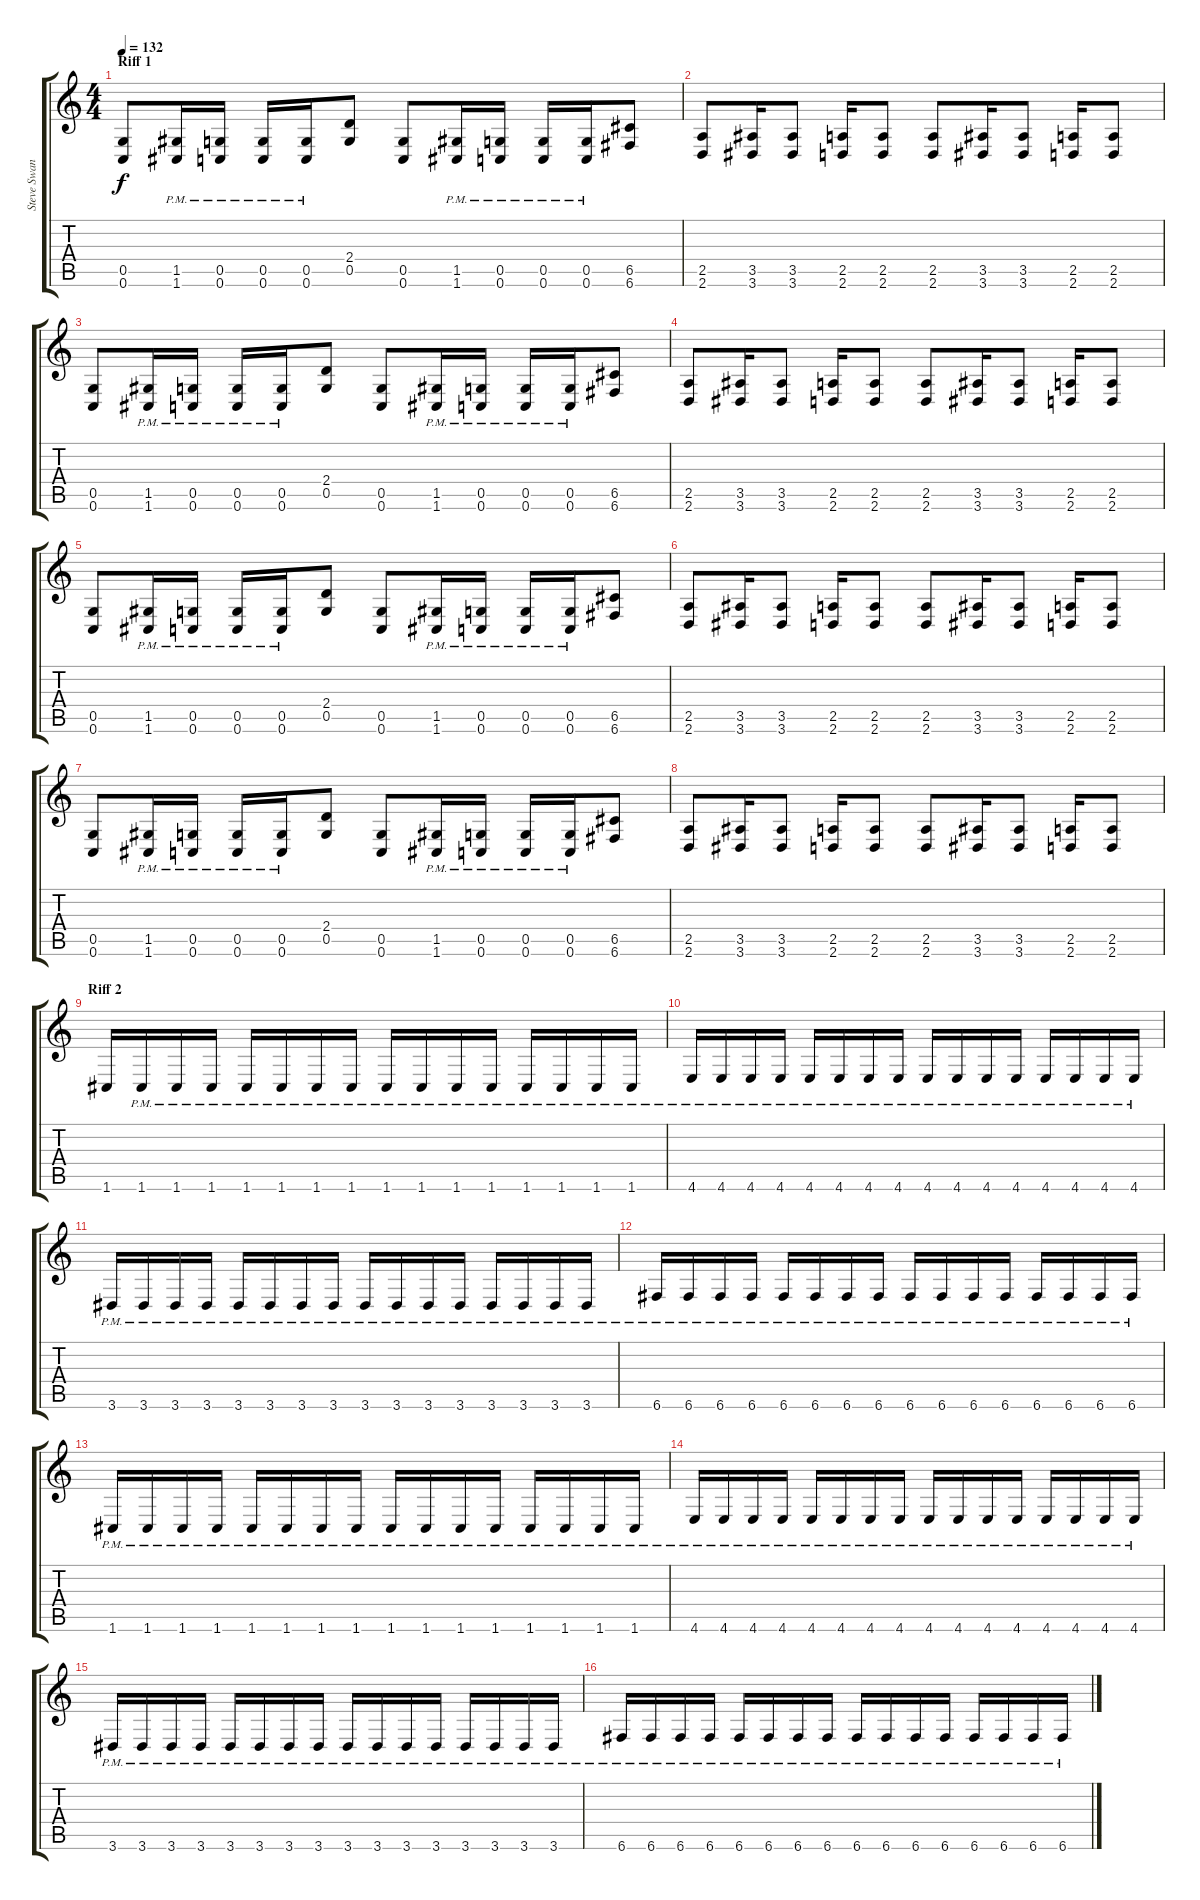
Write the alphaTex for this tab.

\track ("Steve Swanson >>Guitar" "Steve Swan") {instrument overdrivenguitar}
\staff {score tabs}
\tuning (D4 A3 F3 C3 G2 C2) {hide}
\ts (4 4)
\section ("" "Riff 1")
\tempo 132
\clef g2
\ks c
(0.5 0.6).8{dy f instrument overdrivenguitar} (1.5{pm} 1.6{pm}).16 (0.5{pm} 0.6{pm}).16 (0.5{pm} 0.6{pm}).16 (0.5{pm} 0.6{pm}).16 (2.4 0.5).8 (0.5 0.6).8 (1.5{pm} 1.6{pm}).16 (0.5{pm} 0.6{pm}).16 (0.5{pm} 0.6{pm}).16 (0.5{pm} 0.6{pm}).16 (6.5 6.6).8 |
(2.5 2.6).8 (3.5 3.6).16 (3.5 3.6).8 (2.5 2.6).16 (2.5 2.6).8 (2.5 2.6).8 (3.5 3.6).16 (3.5 3.6).8 (2.5 2.6).16 (2.5 2.6).8 |
(0.5 0.6).8 (1.5{pm} 1.6{pm}).16 (0.5{pm} 0.6{pm}).16 (0.5{pm} 0.6{pm}).16 (0.5{pm} 0.6{pm}).16 (2.4 0.5).8 (0.5 0.6).8 (1.5{pm} 1.6{pm}).16 (0.5{pm} 0.6{pm}).16 (0.5{pm} 0.6{pm}).16 (0.5{pm} 0.6{pm}).16 (6.5 6.6).8 |
(2.5 2.6).8 (3.5 3.6).16 (3.5 3.6).8 (2.5 2.6).16 (2.5 2.6).8 (2.5 2.6).8 (3.5 3.6).16 (3.5 3.6).8 (2.5 2.6).16 (2.5 2.6).8 |
(0.5 0.6).8 (1.5{pm} 1.6{pm}).16 (0.5{pm} 0.6{pm}).16 (0.5{pm} 0.6{pm}).16 (0.5{pm} 0.6{pm}).16 (2.4 0.5).8 (0.5 0.6).8 (1.5{pm} 1.6{pm}).16 (0.5{pm} 0.6{pm}).16 (0.5{pm} 0.6{pm}).16 (0.5{pm} 0.6{pm}).16 (6.5 6.6).8 |
(2.5 2.6).8 (3.5 3.6).16 (3.5 3.6).8 (2.5 2.6).16 (2.5 2.6).8 (2.5 2.6).8 (3.5 3.6).16 (3.5 3.6).8 (2.5 2.6).16 (2.5 2.6).8 |
(0.5 0.6).8 (1.5{pm} 1.6{pm}).16 (0.5{pm} 0.6{pm}).16 (0.5{pm} 0.6{pm}).16 (0.5{pm} 0.6{pm}).16 (2.4 0.5).8 (0.5 0.6).8 (1.5{pm} 1.6{pm}).16 (0.5{pm} 0.6{pm}).16 (0.5{pm} 0.6{pm}).16 (0.5{pm} 0.6{pm}).16 (6.5 6.6).8 |
(2.5 2.6).8 (3.5 3.6).16 (3.5 3.6).8 (2.5 2.6).16 (2.5 2.6).8 (2.5 2.6).8 (3.5 3.6).16 (3.5 3.6).8 (2.5 2.6).16 (2.5 2.6).8 |
\section ("" "Riff 2")
1.6.16 1.6{pm}.16 1.6{pm}.16 1.6{pm}.16 1.6{pm}.16 1.6{pm}.16 1.6{pm}.16 1.6{pm}.16 1.6{pm}.16 1.6{pm}.16 1.6{pm}.16 1.6{pm}.16 1.6{pm}.16 1.6{pm}.16 1.6{pm}.16 1.6{pm}.16 |
4.6{pm}.16 4.6{pm}.16 4.6{pm}.16 4.6{pm}.16 4.6{pm}.16 4.6{pm}.16 4.6{pm}.16 4.6{pm}.16 4.6{pm}.16 4.6{pm}.16 4.6{pm}.16 4.6{pm}.16 4.6{pm}.16 4.6{pm}.16 4.6{pm}.16 4.6{pm}.16 |
3.6{pm}.16 3.6{pm}.16 3.6{pm}.16 3.6{pm}.16 3.6{pm}.16 3.6{pm}.16 3.6{pm}.16 3.6{pm}.16 3.6{pm}.16 3.6{pm}.16 3.6{pm}.16 3.6{pm}.16 3.6{pm}.16 3.6{pm}.16 3.6{pm}.16 3.6{pm}.16 |
6.6{pm}.16 6.6{pm}.16 6.6{pm}.16 6.6{pm}.16 6.6{pm}.16 6.6{pm}.16 6.6{pm}.16 6.6{pm}.16 6.6{pm}.16 6.6{pm}.16 6.6{pm}.16 6.6{pm}.16 6.6{pm}.16 6.6{pm}.16 6.6{pm}.16 6.6{pm}.16 |
1.6{pm}.16 1.6{pm}.16 1.6{pm}.16 1.6{pm}.16 1.6{pm}.16 1.6{pm}.16 1.6{pm}.16 1.6{pm}.16 1.6{pm}.16 1.6{pm}.16 1.6{pm}.16 1.6{pm}.16 1.6{pm}.16 1.6{pm}.16 1.6{pm}.16 1.6{pm}.16 |
4.6{pm}.16 4.6{pm}.16 4.6{pm}.16 4.6{pm}.16 4.6{pm}.16 4.6{pm}.16 4.6{pm}.16 4.6{pm}.16 4.6{pm}.16 4.6{pm}.16 4.6{pm}.16 4.6{pm}.16 4.6{pm}.16 4.6{pm}.16 4.6{pm}.16 4.6{pm}.16 |
3.6{pm}.16 3.6{pm}.16 3.6{pm}.16 3.6{pm}.16 3.6{pm}.16 3.6{pm}.16 3.6{pm}.16 3.6{pm}.16 3.6{pm}.16 3.6{pm}.16 3.6{pm}.16 3.6{pm}.16 3.6{pm}.16 3.6{pm}.16 3.6{pm}.16 3.6{pm}.16 |
6.6{pm}.16 6.6{pm}.16 6.6{pm}.16 6.6{pm}.16 6.6{pm}.16 6.6{pm}.16 6.6{pm}.16 6.6{pm}.16 6.6{pm}.16 6.6{pm}.16 6.6{pm}.16 6.6{pm}.16 6.6{pm}.16 6.6{pm}.16 6.6{pm}.16 6.6{pm}.16
